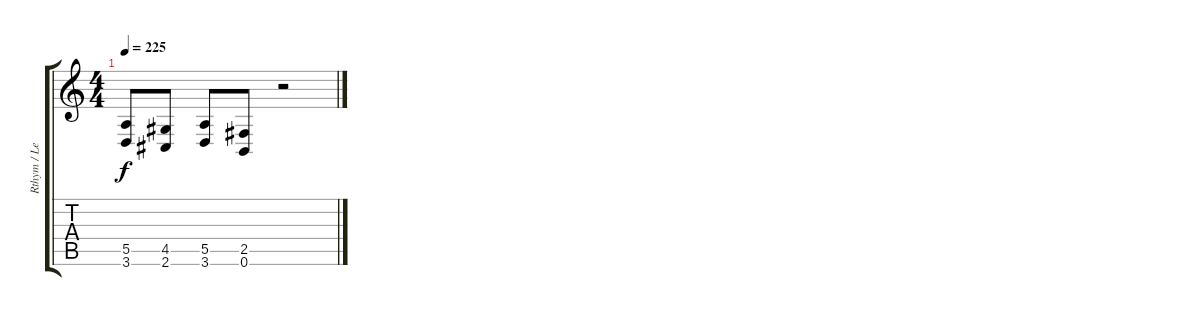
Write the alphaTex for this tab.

\track ("Rthym / Lead 1" "Rthym / Le") {instrument distortionguitar}
\staff {score tabs}
\tuning (B3 Gb3 D3 A2 E2 B1) {hide}
\ts (4 4)
\tempo 225
\clef g2
\ks c
(5.5 3.6).8{dy f} (4.5 2.6).8 (5.5 3.6).8 (2.5 0.6).8 r.2
